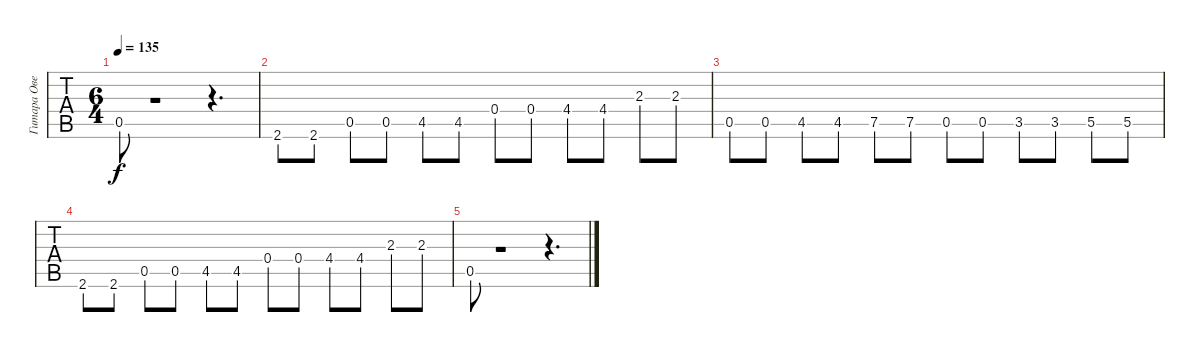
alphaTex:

\track ("Гитара Овер" "Гитара Ове") {instrument overdrivenguitar}
\staff {tabs}
\tuning (E4 B3 G3 D3 A2 E2) {hide}
\ts (6 4)
\tempo 135
\clef g2
\ks c
0.5.8{dy f} r.1 r.4{d} |
2.6.8 2.6.8 0.5.8 0.5.8 4.5.8 4.5.8 0.4.8 0.4.8 4.4.8 4.4.8 2.3.8 2.3.8 |
0.5.8 0.5.8 4.5.8 4.5.8 7.5.8 7.5.8 0.5.8 0.5.8 3.5.8 3.5.8 5.5.8 5.5.8 |
2.6.8 2.6.8 0.5.8 0.5.8 4.5.8 4.5.8 0.4.8 0.4.8 4.4.8 4.4.8 2.3.8 2.3.8 |
0.5.8 r.1 r.4{d}
